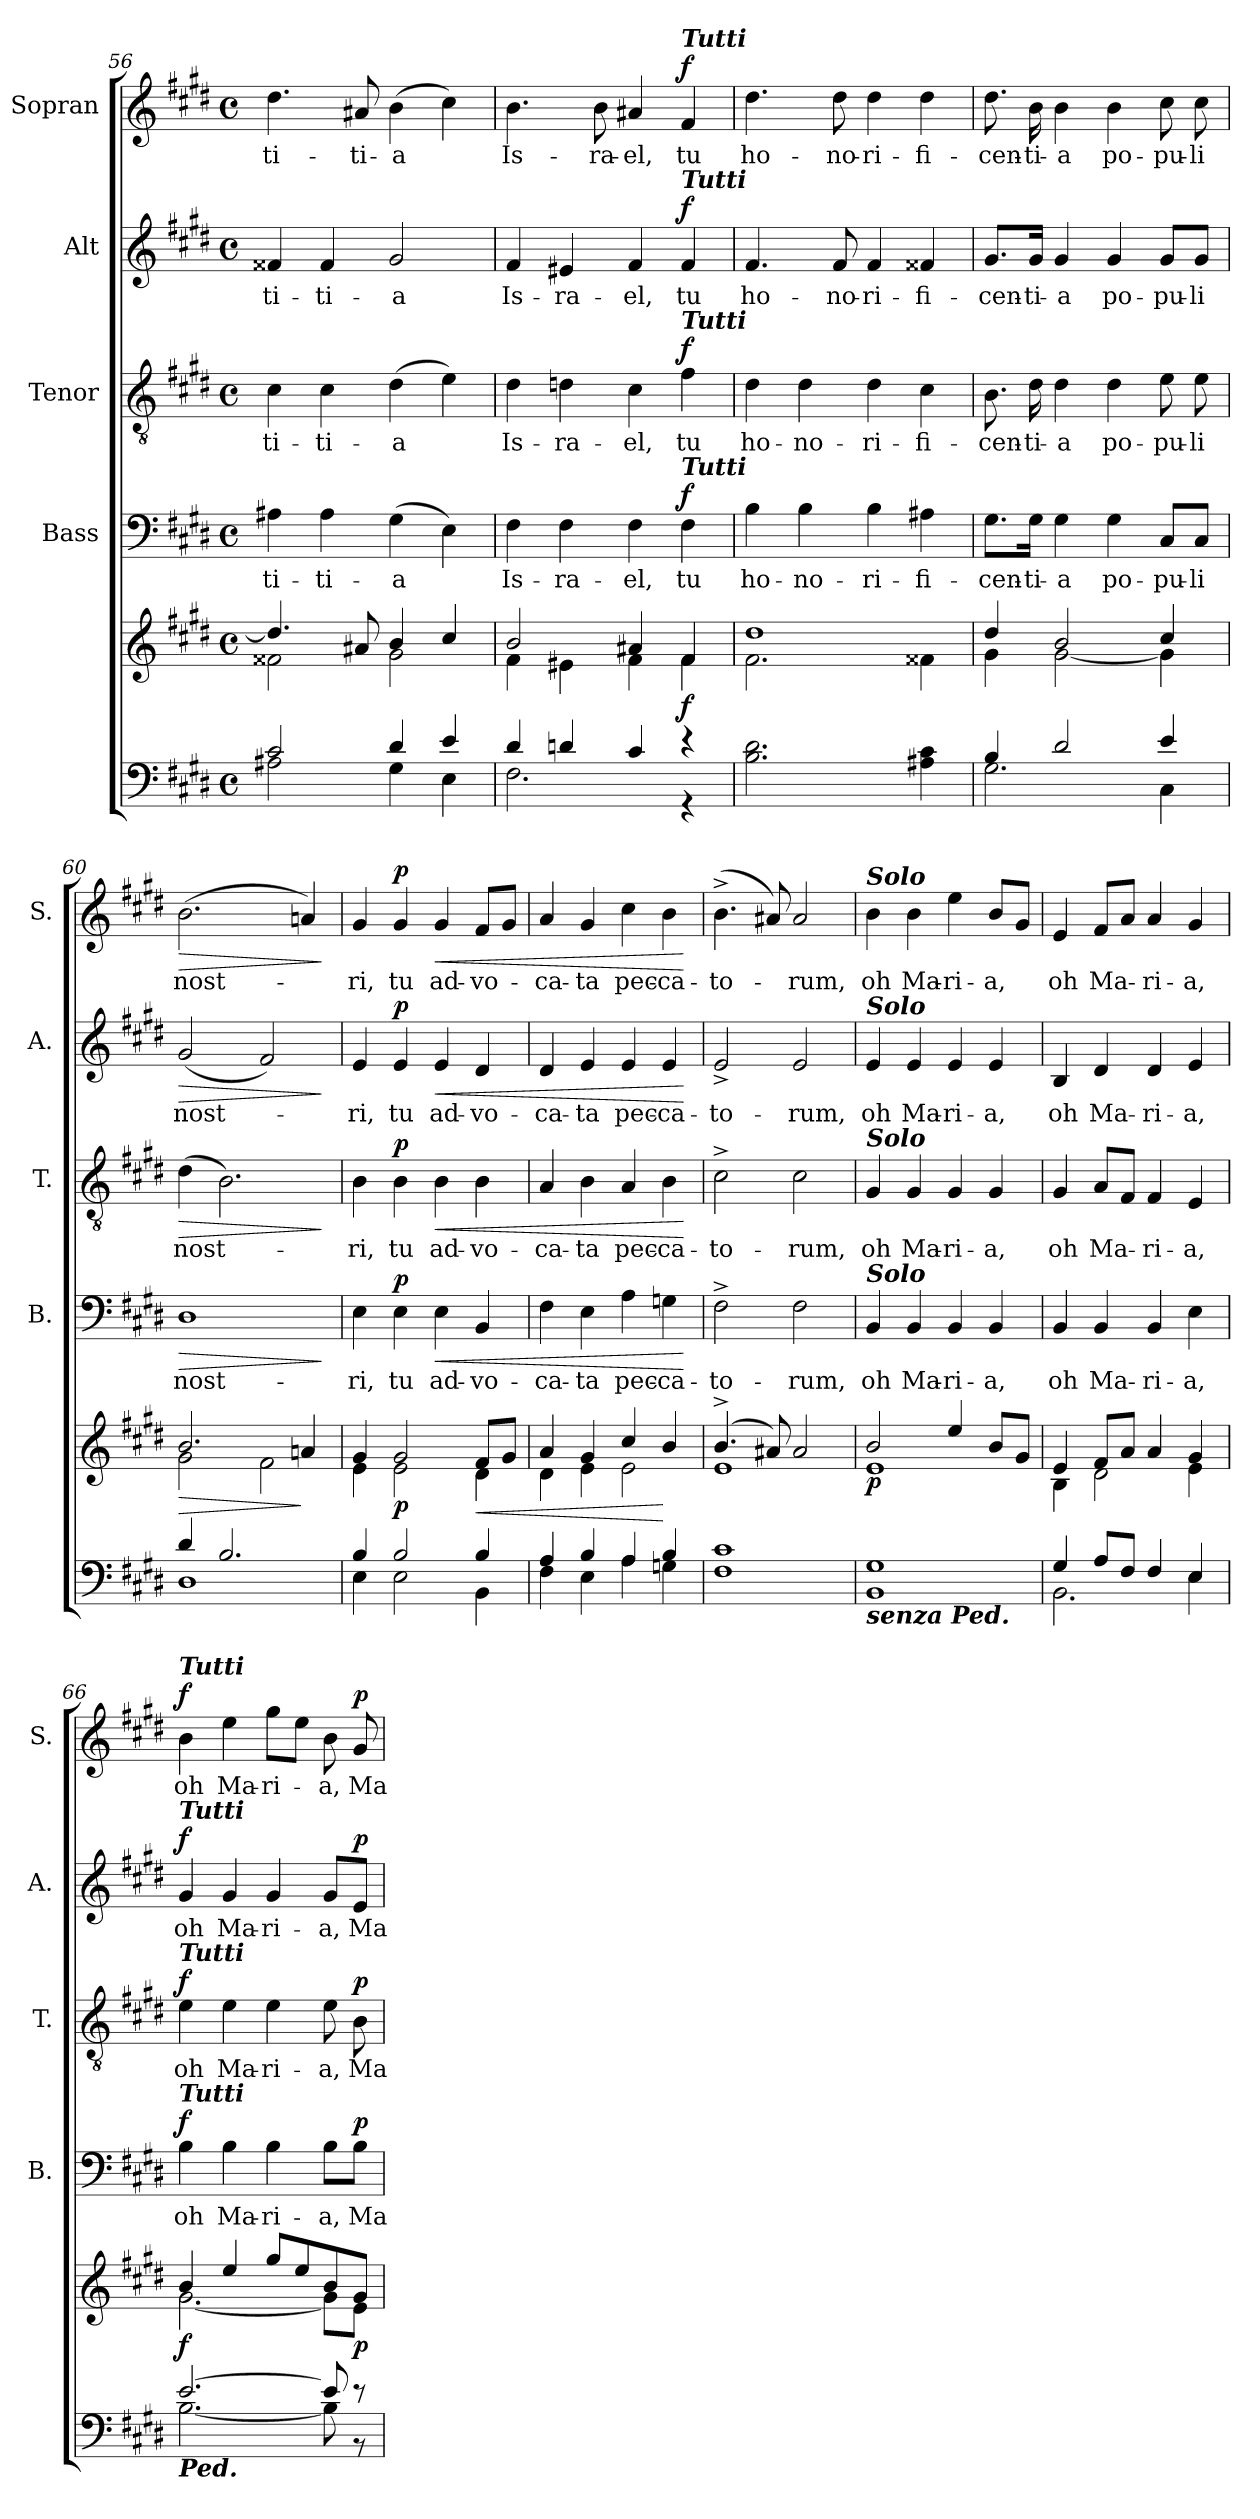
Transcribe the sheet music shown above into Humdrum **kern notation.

**kern	**kern	**dynam	**kern	**text	**dynam	**kern	**text	**dynam	**kern	**text	**dynam	**kern	**text	**dynam
*part5	*part5	*part5	*part4	*part4	*part4	*part3	*part3	*part3	*part2	*part2	*part2	*part1	*part1	*part1
*staff6	*staff5	*staff5/6	*staff4	*staff4	*staff4	*staff3	*staff3	*staff3	*staff2	*staff2	*staff2	*staff1	*staff1	*staff1
*	*	*	*I"Bass	*	*	*I"Tenor	*	*	*I"Alt	*	*	*I"Sopran	*	*
*	*	*	*I'B.	*	*	*I'T.	*	*	*I'A.	*	*	*I'S.	*	*
*clefF4	*clefG2	*	*clefF4	*	*	*clefGv2	*	*	*clefG2	*	*	*clefG2	*	*
*k[f#c#g#d#]	*k[f#c#g#d#]	*	*k[f#c#g#d#]	*	*	*k[f#c#g#d#]	*	*	*k[f#c#g#d#]	*	*	*k[f#c#g#d#]	*	*
*E:	*E:	*	*E:	*	*	*E:	*	*	*E:	*	*	*E:	*	*
*M4/4	*M4/4	*	*M4/4	*	*	*M4/4	*	*	*M4/4	*	*	*M4/4	*	*
*met(c)	*met(c)	*	*met(c)	*	*	*met(c)	*	*	*met(c)	*	*	*met(c)	*	*
=56	=56	=56	=56	=56	=56	=56	=56	=56	=56	=56	=56	=56	=56	=56
*^	*^	*	*	*	*	*	*	*	*	*	*	*	*	*
!	!	!	!	!	!	!LO:LY:b	!	!	!LO:LY:b	!	!	!LO:LY:b	!	!	!LO:LY:b	!
2c#/	2A#X\	4.dd#/]	2f##X\	.	4A#X\	-ti-	.	4c#\	-ti-	.	4f##X/	-ti-	.	4.dd#\	-ti-	.
!	!	!	!	!	!	!LO:LY:b	!	!	!LO:LY:b	!	!	!LO:LY:b	!	!	!	!
.	.	.	.	.	4A#\	-ti-	.	4c#\	-ti-	.	4f##/	-ti-	.	.	.	.
!	!	!	!	!	!	!	!	!	!	!	!	!	!	!	!LO:LY:b	!
.	.	8a#X/	.	.	.	.	.	.	.	.	.	.	.	8a#X/	-ti-	.
!	!	!	!	!	!	!LO:LY:b	!	!	!LO:LY:b	!	!	!LO:LY:b	!	!	!LO:LY:b	!
4d#/	4G#\	4b/	2g#\	.	(>4G#\	-a	.	(>4d#\	-a	.	2g#/	-a	.	(>4b\	-a	.
4e/	4E\	4cc#/	.	.	4E\)	.	.	4e\)	.	.	.	.	.	4cc#\)	.	.
=57	=57	=57	=57	=57	=57	=57	=57	=57	=57	=57	=57	=57	=57	=57	=57	=57
!	!	!	!	!	!	!LO:LY:b	!	!	!LO:LY:b	!	!	!LO:LY:b	!	!	!LO:LY:b	!
4d#/	2.F#\	2b/	4f#\	.	4F#\	Is-	.	4d#\	Is-	.	4f#/	Is-	.	4.b\	Is-	.
!	!	!	!	!	!	!LO:LY:b	!	!	!LO:LY:b	!	!	!LO:LY:b	!	!	!	!
4dn/	.	.	4e#X\	.	4F#\	-ra-	.	4dn\	-ra-	.	4e#X/	-ra-	.	.	.	.
!	!	!	!	!	!	!	!	!	!	!	!	!	!	!	!LO:LY:b	!
.	.	.	.	.	.	.	.	.	.	.	.	.	.	8b\	-ra-	.
!	!	!	!	!	!	!LO:LY:b	!	!	!LO:LY:b	!	!	!LO:LY:b	!	!	!LO:LY:b	!
4c#/	.	4a#X/	4f#\	.	4F#\	-el,	.	4c#\	-el,	.	4f#/	-el,	.	4a#X/	-el,	.
!	!	!	!	!	!	!	!	!	!	!	!	!	!	!LO:TX:a:Bi:t=Tutti	!	!
!	!	!	!	!	!	!	!	!	!	!	!LO:TX:a:Bi:t=Tutti	!	!	!	!	!
!	!	!	!	!	!	!	!	!LO:TX:a:Bi:t=Tutti	!	!	!	!	!	!	!	!
!	!	!	!	!	!LO:TX:a:Bi:t=Tutti	!	!	!	!	!	!	!	!	!	!	!
!	!	!	!	!LO:DY:b	!	!LO:LY:b	!LO:DY:a	!	!LO:LY:b	!LO:DY:a	!	!LO:LY:b	!LO:DY:a	!	!LO:LY:b	!LO:DY:a
4r	4r	4f#/	4f#\	f	4F#\	tu	f	4f#\	tu	f	4f#/	tu	f	4f#/	tu	f
!!LO:PB:g=z
=58	=58	=58	=58	=58	=58	=58	=58	=58	=58	=58	=58	=58	=58	=58	=58	=58
!LO:TX:b:Bi:t=Ped.	!	!	!	!	!	!	!	!	!	!	!	!	!	!	!	!
!	!	!	!	!	!	!LO:LY:b	!	!	!LO:LY:b	!	!	!LO:LY:b	!	!	!LO:LY:b	!
*v	*v	*	*	*	*	*	*	*	*	*	*	*	*	*	*	*
2.B\ 2.d#\	1dd#	2.f#\	.	4B\	ho-	.	4d#\	ho-	.	4.f#/	ho-	.	4.dd#\	ho-	.
!	!	!	!	!	!LO:LY:b	!	!	!LO:LY:b	!	!	!	!	!	!	!
.	.	.	.	4B\	-no-	.	4d#\	-no-	.	.	.	.	.	.	.
!	!	!	!	!	!	!	!	!	!	!	!LO:LY:b	!	!	!LO:LY:b	!
.	.	.	.	.	.	.	.	.	.	8f#/	-no-	.	8dd#\	-no-	.
!	!	!	!	!	!LO:LY:b	!	!	!LO:LY:b	!	!	!LO:LY:b	!	!	!LO:LY:b	!
.	.	.	.	4B\	-ri-	.	4d#\	-ri-	.	4f#/	-ri-	.	4dd#\	-ri-	.
!	!	!	!	!	!LO:LY:b	!	!	!LO:LY:b	!	!	!LO:LY:b	!	!	!LO:LY:b	!
4A#X\ 4c#\	.	4f##X\	.	4A#X\	-fi-	.	4c#\	-fi-	.	4f##X/	-fi-	.	4dd#\	-fi-	.
=59	=59	=59	=59	=59	=59	=59	=59	=59	=59	=59	=59	=59	=59	=59	=59
*^	*	*	*	*	*	*	*	*	*	*	*	*	*	*	*
!	!	!	!	!	!	!LO:LY:b	!	!	!LO:LY:b	!	!	!LO:LY:b	!	!	!LO:LY:b	!
4B/	2.G#\	4dd#/	4g#\	.	8.G#\L	-cen-	.	8.B\	-cen-	.	8.g#/L	-cen-	.	8.dd#\	-cen-	.
!	!	!	!	!	!	!LO:LY:b	!	!	!LO:LY:b	!	!	!LO:LY:b	!	!	!LO:LY:b	!
.	.	.	.	.	16G#\Jk	-ti-	.	16d#\	-ti-	.	16g#/Jk	-ti-	.	16b\	-ti-	.
!	!	!	!	!	!	!LO:LY:b	!	!	!LO:LY:b	!	!	!LO:LY:b	!	!	!LO:LY:b	!
2d#/	.	2b/	[<2g#\	.	4G#\	-a	.	4d#\	-a	.	4g#/	-a	.	4b\	-a	.
!	!	!	!	!	!	!LO:LY:b	!	!	!LO:LY:b	!	!	!LO:LY:b	!	!	!LO:LY:b	!
.	.	.	.	.	4G#\	po-	.	4d#\	po-	.	4g#/	po-	.	4b\	po-	.
!	!	!	!	!	!	!LO:LY:b	!	!	!LO:LY:b	!	!	!LO:LY:b	!	!	!LO:LY:b	!
4e/	4C#\	4cc#/	4g#\]	.	8C#/L	-pu-	.	8e\	-pu-	.	8g#/L	-pu-	.	8cc#\	-pu-	.
!	!	!	!	!	!	!LO:LY:b	!	!	!LO:LY:b	!	!	!LO:LY:b	!	!	!LO:LY:b	!
.	.	.	.	.	8C#/J	-li	.	8e\	-li	.	8g#/J	-li	.	8cc#\	-li	.
=60	=60	=60	=60	=60	=60	=60	=60	=60	=60	=60	=60	=60	=60	=60	=60	=60
!	!	!	!	!LO:HP:b	!	!LO:LY:b	!LO:HP:b	!	!LO:LY:b	!LO:HP:b	!	!LO:LY:b	!LO:HP:b	!	!LO:LY:b	!LO:HP:b
4d#/	1D#	2.b/	2g#\	>	1D#	nost-	>	(>4d#\	nost-	>	(<2g#/	nost-	>	(>2.b\	nost-	>
2.B/	.	.	.	.	.	.	.	2.B\)	.	.	.	.	.	.	.	.
.	.	.	2f#\	.	.	.	.	.	.	.	2f#/)	.	.	.	.	.
.	.	4an/	.	]	.	.	.	.	.	.	.	.	.	4an/)	.	.
*v	*v	*	*	*	*	*	*	*	*	*	*	*	*	*	*	*
*	*v	*v	*	*	*	*	*	*	*	*	*	*	*	*	*
.	.	.	.	.	]	.	.	]	.	.	]	.	.	]
=61	=61	=61	=61	=61	=61	=61	=61	=61	=61	=61	=61	=61	=61	=61
*^	*^	*	*	*	*	*	*	*	*	*	*	*	*	*
!	!	!	!	!	!	!LO:LY:b	!	!	!LO:LY:b	!	!	!LO:LY:b	!	!	!LO:LY:b	!
4B/	4E\	4g#/	4e\	.	4E\	-ri,	.	4B\	-ri,	.	4e/	-ri,	.	4g#/	-ri,	.
!	!	!	!	!LO:DY:b	!	!LO:LY:b	!LO:DY:a	!	!LO:LY:b	!LO:DY:a	!	!LO:LY:b	!LO:DY:a	!	!LO:LY:b	!LO:DY:a
2B/	2E\	2g#/	2e\	p	4E\	tu	p	4B\	tu	p	4e/	tu	p	4g#/	tu	p
!	!	!	!	!	!	!LO:LY:b	!LO:HP:b	!	!LO:LY:b	!LO:HP:b	!	!LO:LY:b	!LO:HP:b	!	!LO:LY:b	!LO:HP:b
.	.	.	.	.	4E\	ad-	<	4B\	ad-	<	4e/	ad-	<	4g#/	ad-	<
!	!	!	!	!LO:HP:b	!	!LO:LY:b	!	!	!LO:LY:b	!	!	!LO:LY:b	!	!	!LO:LY:b	!
4B/	4BB\	8f#/L	4d#\	<	4BB/	-vo-	.	4B\	-vo-	.	4d#/	-vo-	.	8f#/L	-vo-	.
.	.	8g#/J	.	.	.	.	.	.	.	.	.	.	.	8g#/J	.	.
=62	=62	=62	=62	=62	=62	=62	=62	=62	=62	=62	=62	=62	=62	=62	=62	=62
!	!	!	!	!	!	!LO:LY:b	!	!	!LO:LY:b	!	!	!LO:LY:b	!	!	!LO:LY:b	!
4A/	4F#\	4a/	4d#\	.	4F#\	-ca-	.	4A/	-ca-	.	4d#/	-ca-	.	4a/	-ca-	.
!	!	!	!	!	!	!LO:LY:b	!	!	!LO:LY:b	!	!	!LO:LY:b	!	!	!LO:LY:b	!
4B/	4E\	4g#/	4e\	.	4E\	-ta	.	4B\	-ta	.	4e/	-ta	.	4g#/	-ta	.
!	!	!	!	!	!	!LO:LY:b	!	!	!LO:LY:b	!	!	!LO:LY:b	!	!	!LO:LY:b	!
4A/	4A\	4cc#/	2e\	.	4A\	pec-	.	4A/	pec-	.	4e/	pec-	.	4cc#\	pec-	.
!	!	!	!	!	!	!LO:LY:b	!	!	!LO:LY:b	!	!	!LO:LY:b	!	!	!LO:LY:b	!
4B/	4Gn\	4b/	.	[	4Gn\	-ca-	.	4B\	-ca-	.	4e/	-ca-	.	4b\	-ca-	.
*v	*v	*	*	*	*	*	*	*	*	*	*	*	*	*	*	*
*	*v	*v	*	*	*	*	*	*	*	*	*	*	*	*	*
.	.	.	.	.	[	.	.	[	.	.	[	.	.	[
=63	=63	=63	=63	=63	=63	=63	=63	=63	=63	=63	=63	=63	=63	=63
*^	*^	*	*	*	*	*	*	*	*	*	*	*	*	*
!	!	!	!	!	!	!LO:LY:b	!	!	!LO:LY:b	!	!	!LO:LY:b	!	!	!LO:LY:b	!
1c#	1F#	(4.b^>/	1e	.	2F#^>\	-to-	.	2c#^>\	-to-	.	2e^>/	-to-	.	(>4.b^>\	-to-	.
.	.	8a#X/)	.	.	.	.	.	.	.	.	.	.	.	8a#X/)	.	.
!	!	!	!	!	!	!LO:LY:b	!	!	!LO:LY:b	!	!	!LO:LY:b	!	!	!LO:LY:b	!
.	.	2a#/	.	.	2F#\	-rum,	.	2c#\	-rum,	.	2e/	-rum,	.	2a#/	-rum,	.
!!LO:LB:g=z
=64	=64	=64	=64	=64	=64	=64	=64	=64	=64	=64	=64	=64	=64	=64	=64	=64
!	!	!	!	!	!	!	!	!	!	!	!	!	!	!LO:TX:a:Bi:t=Solo	!	!
!	!	!	!	!	!	!	!	!	!	!	!LO:TX:a:Bi:t=Solo	!	!	!	!	!
!	!	!	!	!	!	!	!	!LO:TX:a:Bi:t=Solo	!	!	!	!	!	!	!	!
!	!	!	!	!	!LO:TX:a:Bi:t=Solo	!	!	!	!	!	!	!	!	!	!	!
!LO:TX:b:Bi:t=senza Ped.	!	!	!	!	!	!	!	!	!	!	!	!	!	!	!	!
!	!	!	!	!LO:DY:b	!	!LO:LY:b	!	!	!LO:LY:b	!	!	!LO:LY:b	!	!	!LO:LY:b	!
1G#	1BB	2b/	1e	p	4BB/	oh	.	4G#/	oh	.	4e/	oh	.	4b\	oh	.
!	!	!	!	!	!	!LO:LY:b	!	!	!LO:LY:b	!	!	!LO:LY:b	!	!	!LO:LY:b	!
.	.	.	.	.	4BB/	Ma-	.	4G#/	Ma-	.	4e/	Ma-	.	4b\	Ma-	.
!	!	!	!	!	!	!LO:LY:b	!	!	!LO:LY:b	!	!	!LO:LY:b	!	!	!LO:LY:b	!
.	.	4ee/	.	.	4BB/	-ri-	.	4G#/	-ri-	.	4e/	-ri-	.	4ee\	-ri-	.
!	!	!	!	!	!	!LO:LY:b	!	!	!LO:LY:b	!	!	!LO:LY:b	!	!	!LO:LY:b	!
.	.	8b/L	.	.	4BB/	-a,	.	4G#/	-a,	.	4e/	-a,	.	8b/L	-a,	.
.	.	8g#/J	.	.	.	.	.	.	.	.	.	.	.	8g#/J	.	.
=65	=65	=65	=65	=65	=65	=65	=65	=65	=65	=65	=65	=65	=65	=65	=65	=65
!	!	!	!	!	!	!LO:LY:b	!	!	!LO:LY:b	!	!	!LO:LY:b	!	!	!LO:LY:b	!
4G#/	2.BB\	4e/	4B\	.	4BB/	oh	.	4G#/	oh	.	4B/	oh	.	4e/	oh	.
!	!	!	!	!	!	!LO:LY:b	!	!	!LO:LY:b	!	!	!LO:LY:b	!	!	!LO:LY:b	!
8A/L	.	8f#/L	2d#\	.	4BB/	Ma-	.	8A/L	Ma-	.	4d#/	Ma-	.	8f#/L	Ma-	.
8F#/J	.	8a/J	.	.	.	.	.	8F#/J	.	.	.	.	.	8a/J	.	.
!	!	!	!	!	!	!LO:LY:b	!	!	!LO:LY:b	!	!	!LO:LY:b	!	!	!LO:LY:b	!
4F#/	.	4a/	.	.	4BB/	-ri-	.	4F#/	-ri-	.	4d#/	-ri-	.	4a/	-ri-	.
!	!	!	!	!	!	!LO:LY:b	!	!	!LO:LY:b	!	!	!LO:LY:b	!	!	!LO:LY:b	!
4E/	4E\	4g#/	4e\	.	4E\	-a,	.	4E/	-a,	.	4e/	-a,	.	4g#/	-a,	.
=66	=66	=66	=66	=66	=66	=66	=66	=66	=66	=66	=66	=66	=66	=66	=66	=66
!	!	!	!	!	!	!	!	!	!	!	!	!	!	!LO:TX:a:Bi:t=Tutti	!	!
!	!	!	!	!	!	!	!	!	!	!	!LO:TX:a:Bi:t=Tutti	!	!	!	!	!
!	!	!	!	!	!	!	!	!LO:TX:a:Bi:t=Tutti	!	!	!	!	!	!	!	!
!	!	!	!	!	!LO:TX:a:Bi:t=Tutti	!	!	!	!	!	!	!	!	!	!	!
!LO:TX:b:Bi:t=Ped.	!	!	!	!	!	!	!	!	!	!	!	!	!	!	!	!
!	!	!	!	!LO:DY:b	!	!LO:LY:b	!LO:DY:a	!	!LO:LY:b	!LO:DY:a	!	!LO:LY:b	!LO:DY:a	!	!LO:LY:b	!LO:DY:a
[>2.e/	[<2.B\	4b/	[<2.g#\	f	4B\	oh	f	4e\	oh	f	4g#/	oh	f	4b\	oh	f
!	!	!	!	!	!	!LO:LY:b	!	!	!LO:LY:b	!	!	!LO:LY:b	!	!	!LO:LY:b	!
.	.	4ee/	.	.	4B\	Ma-	.	4e\	Ma-	.	4g#/	Ma-	.	4ee\	Ma-	.
!	!	!	!	!	!	!LO:LY:b	!	!	!LO:LY:b	!	!	!LO:LY:b	!	!	!LO:LY:b	!
.	.	8gg#/L	.	.	4B\	-ri-	.	4e\	-ri-	.	4g#/	-ri-	.	8gg#\L	-ri-	.
.	.	8ee/	.	.	.	.	.	.	.	.	.	.	.	8ee\J	.	.
!	!	!	!	!	!	!LO:LY:b	!	!	!LO:LY:b	!	!	!LO:LY:b	!	!	!LO:LY:b	!
8e/]	8B\]	8b/	8g#\L]	.	8B\L	-a,	.	8e\	-a,	.	8g#/L	-a,	.	8b\	-a,	.
!	!	!	!	!LO:DY:b	!	!LO:LY:b	!LO:DY:a	!	!LO:LY:b	!LO:DY:a	!	!LO:LY:b	!LO:DY:a	!	!LO:LY:b	!LO:DY:a
8r	8r	8g#/J	8e\J	p	8B\J	Ma-	p	8B\	Ma-	p	8e/J	Ma-	p	8g#/	Ma-	p
*v	*v	*	*	*	*	*	*	*	*	*	*	*	*	*	*	*
*	*v	*v	*	*	*	*	*	*	*	*	*	*	*	*	*
=	=	=	=	=	=	=	=	=	=	=	=	=	=	=
*-	*-	*-	*-	*-	*-	*-	*-	*-	*-	*-	*-	*-	*-	*-
